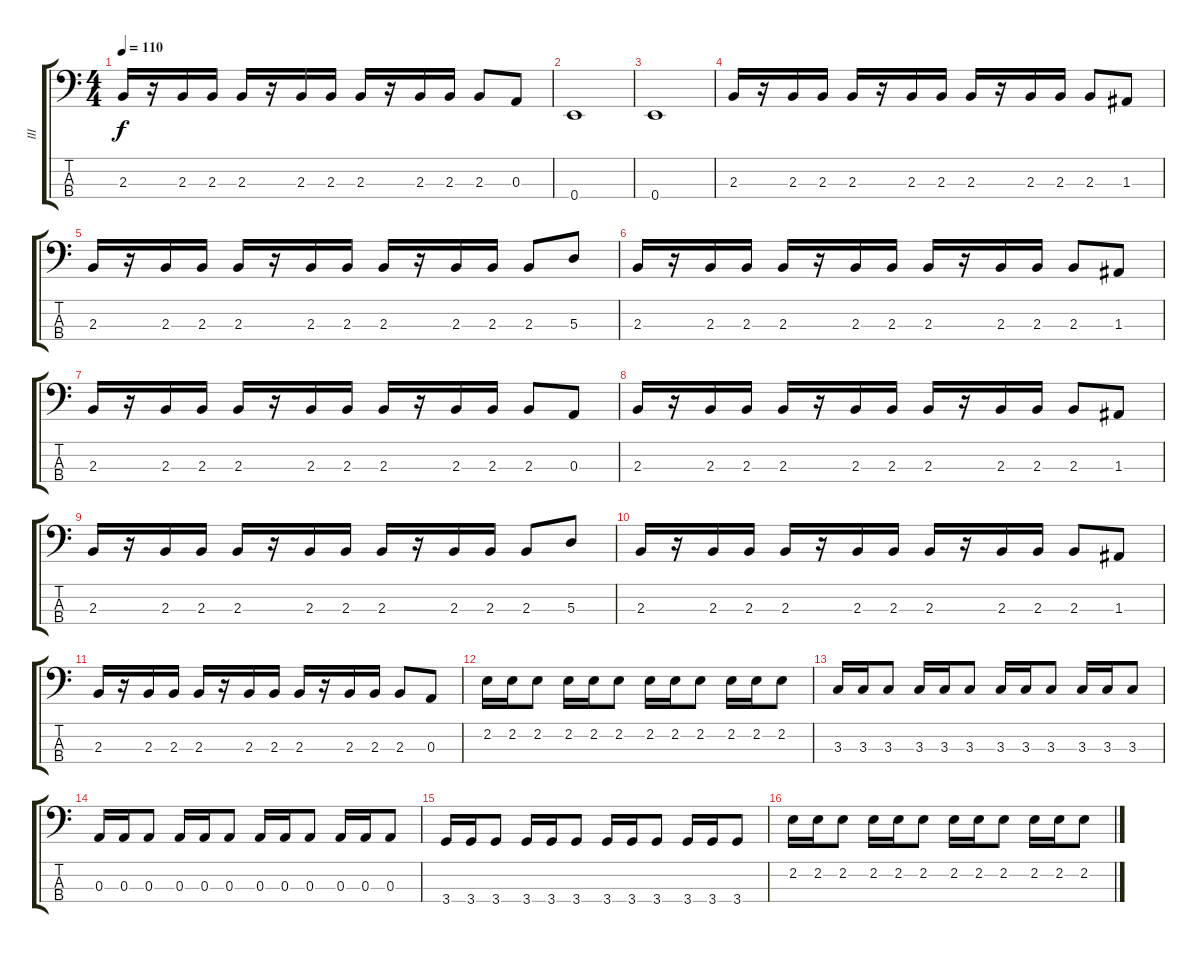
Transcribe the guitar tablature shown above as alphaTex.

\track ("III" "III") {instrument electricbassfinger}
\staff {score tabs}
\tuning (G2 D2 A1 E1) {hide}
\ts (4 4)
\tempo 110
\clef f4
\ks c
2.3.16{dy f} r.16 2.3.16 2.3.16 2.3.16 r.16 2.3.16 2.3.16 2.3.16 r.16 2.3.16 2.3.16 2.3.8 0.3.8 |
0.4.1 |
0.4.1 |
2.3.16 r.16 2.3.16 2.3.16 2.3.16 r.16 2.3.16 2.3.16 2.3.16 r.16 2.3.16 2.3.16 2.3.8 1.3.8 |
2.3.16 r.16 2.3.16 2.3.16 2.3.16 r.16 2.3.16 2.3.16 2.3.16 r.16 2.3.16 2.3.16 2.3.8 5.3.8 |
2.3.16 r.16 2.3.16 2.3.16 2.3.16 r.16 2.3.16 2.3.16 2.3.16 r.16 2.3.16 2.3.16 2.3.8 1.3.8 |
2.3.16 r.16 2.3.16 2.3.16 2.3.16 r.16 2.3.16 2.3.16 2.3.16 r.16 2.3.16 2.3.16 2.3.8 0.3.8 |
2.3.16 r.16 2.3.16 2.3.16 2.3.16 r.16 2.3.16 2.3.16 2.3.16 r.16 2.3.16 2.3.16 2.3.8 1.3.8 |
2.3.16 r.16 2.3.16 2.3.16 2.3.16 r.16 2.3.16 2.3.16 2.3.16 r.16 2.3.16 2.3.16 2.3.8 5.3.8 |
2.3.16 r.16 2.3.16 2.3.16 2.3.16 r.16 2.3.16 2.3.16 2.3.16 r.16 2.3.16 2.3.16 2.3.8 1.3.8 |
2.3.16 r.16 2.3.16 2.3.16 2.3.16 r.16 2.3.16 2.3.16 2.3.16 r.16 2.3.16 2.3.16 2.3.8 0.3.8 |
2.2.16 2.2.16 2.2.8 2.2.16 2.2.16 2.2.8 2.2.16 2.2.16 2.2.8 2.2.16 2.2.16 2.2.8 |
3.3.16 3.3.16 3.3.8 3.3.16 3.3.16 3.3.8 3.3.16 3.3.16 3.3.8 3.3.16 3.3.16 3.3.8 |
0.3.16 0.3.16 0.3.8 0.3.16 0.3.16 0.3.8 0.3.16 0.3.16 0.3.8 0.3.16 0.3.16 0.3.8 |
3.4.16 3.4.16 3.4.8 3.4.16 3.4.16 3.4.8 3.4.16 3.4.16 3.4.8 3.4.16 3.4.16 3.4.8 |
2.2.16 2.2.16 2.2.8 2.2.16 2.2.16 2.2.8 2.2.16 2.2.16 2.2.8 2.2.16 2.2.16 2.2.8
